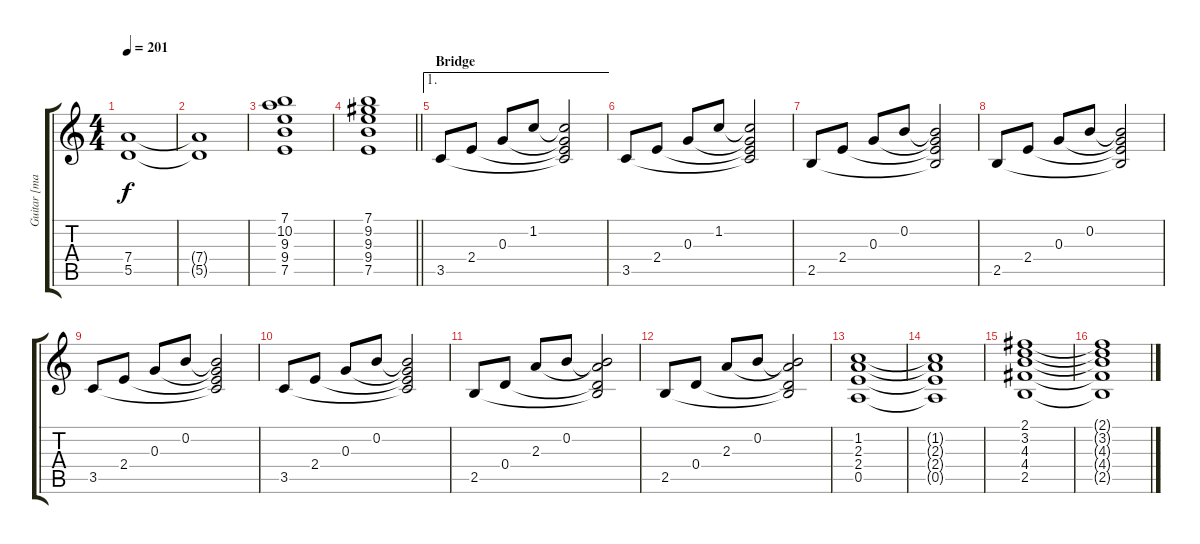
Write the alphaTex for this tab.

\track ("Guitar [maneki]" "Guitar [ma") {instrument distortionguitar}
\staff {score tabs}
\tuning (E4 B3 G3 D3 A2 E2) {hide}
\ts (4 4)
\tempo 201
\clef g2
\ks c
(7.4 5.5).1{dy f} |
(7.4{t} 5.5{t}).1 |
(7.1 10.2 9.3 9.4 7.5).1 |
\barLineRight lightlight
(7.1 9.2 9.3 9.4 7.5).1 |
\ae 1
\section ("" "Bridge")
3.5.8{instrument electricguitarclean} 2.4.8 0.3.8 1.2.8 (1.2{t} 0.3{t} 2.4{t} 3.5{t}).2 |
3.5.8 2.4.8 0.3.8 1.2.8 (1.2{t} 0.3{t} 2.4{t} 3.5{t}).2 |
2.5.8 2.4.8 0.3.8 0.2.8 (0.2{t} 0.3{t} 2.4{t} 2.5{t}).2 |
2.5.8 2.4.8 0.3.8 0.2.8 (0.2{t} 0.3{t} 2.4{t} 2.5{t}).2 |
3.5.8 2.4.8 0.3.8 0.2.8 (0.2{t} 0.3{t} 2.4{t} 3.5{t}).2 |
3.5.8 2.4.8 0.3.8 0.2.8 (0.2{t} 0.3{t} 2.4{t} 3.5{t}).2 |
2.5.8 0.4.8 2.3.8 0.2.8 (0.2{t} 2.3{t} 0.4{t} 2.5{t}).2 |
2.5.8 0.4.8 2.3.8 0.2.8 (0.2{t} 2.3{t} 0.4{t} 2.5{t}).2 |
(1.2 2.3 2.4 0.5).1{instrument distortionguitar} |
(1.2{t} 2.3{t} 2.4{t} 0.5{t}).1 |
(2.1 3.2 4.3 4.4 2.5).1 |
(2.1{t} 3.2{t} 4.3{t} 4.4{t} 2.5{t}).1
